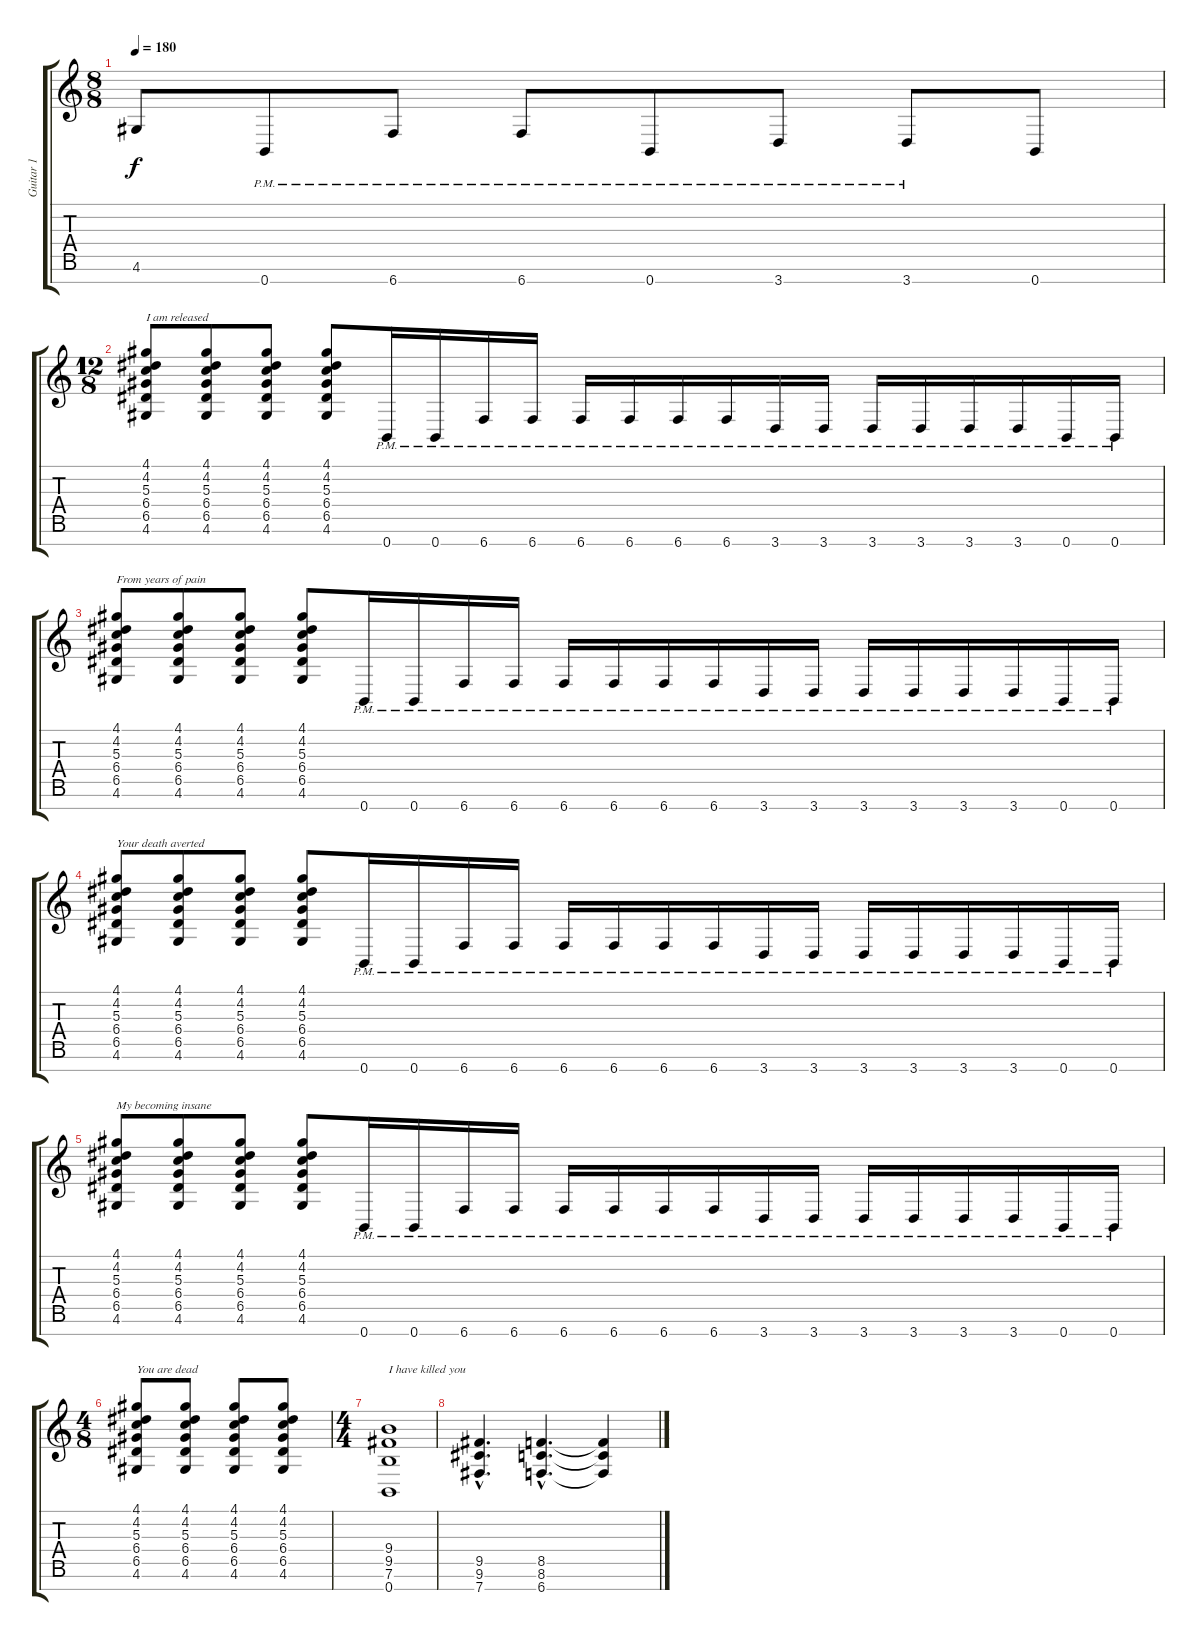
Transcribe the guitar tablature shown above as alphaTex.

\track ("Guitar 1" "Guitar 1") {instrument distortionguitar}
\staff {score tabs}
\tuning (E4 B3 G3 D3 A2 E2 B1) {hide}
\ts (8 8)
\tempo 180
\clef g2
\ks c
4.6.8{dy f} 0.7{pm}.8 6.7{pm}.8 6.7{pm}.8 0.7{pm}.8 3.7{pm}.8 3.7{pm}.8 0.7.8 |
\ts (12 8)
(4.1 4.2 5.3 6.4 6.5 4.6).8{txt "I am released"} (4.1 4.2 5.3 6.4 6.5 4.6).8 (4.1 4.2 5.3 6.4 6.5 4.6).8 (4.1 4.2 5.3 6.4 6.5 4.6).8 0.7{pm}.16 0.7{pm}.16 6.7{pm}.16 6.7{pm}.16 6.7{pm}.16 6.7{pm}.16 6.7{pm}.16 6.7{pm}.16 3.7{pm}.16 3.7{pm}.16 3.7{pm}.16 3.7{pm}.16 3.7{pm}.16 3.7{pm}.16 0.7{pm}.16 0.7{pm}.16 |
(4.1 4.2 5.3 6.4 6.5 4.6).8{txt "From years of pain"} (4.1 4.2 5.3 6.4 6.5 4.6).8 (4.1 4.2 5.3 6.4 6.5 4.6).8 (4.1 4.2 5.3 6.4 6.5 4.6).8 0.7{pm}.16 0.7{pm}.16 6.7{pm}.16 6.7{pm}.16 6.7{pm}.16 6.7{pm}.16 6.7{pm}.16 6.7{pm}.16 3.7{pm}.16 3.7{pm}.16 3.7{pm}.16 3.7{pm}.16 3.7{pm}.16 3.7{pm}.16 0.7{pm}.16 0.7{pm}.16 |
(4.1 4.2 5.3 6.4 6.5 4.6).8{txt "Your death averted"} (4.1 4.2 5.3 6.4 6.5 4.6).8 (4.1 4.2 5.3 6.4 6.5 4.6).8 (4.1 4.2 5.3 6.4 6.5 4.6).8 0.7{pm}.16 0.7{pm}.16 6.7{pm}.16 6.7{pm}.16 6.7{pm}.16 6.7{pm}.16 6.7{pm}.16 6.7{pm}.16 3.7{pm}.16 3.7{pm}.16 3.7{pm}.16 3.7{pm}.16 3.7{pm}.16 3.7{pm}.16 0.7{pm}.16 0.7{pm}.16 |
(4.1 4.2 5.3 6.4 6.5 4.6).8{txt "My becoming insane"} (4.1 4.2 5.3 6.4 6.5 4.6).8 (4.1 4.2 5.3 6.4 6.5 4.6).8 (4.1 4.2 5.3 6.4 6.5 4.6).8 0.7{pm}.16 0.7{pm}.16 6.7{pm}.16 6.7{pm}.16 6.7{pm}.16 6.7{pm}.16 6.7{pm}.16 6.7{pm}.16 3.7{pm}.16 3.7{pm}.16 3.7{pm}.16 3.7{pm}.16 3.7{pm}.16 3.7{pm}.16 0.7{pm}.16 0.7{pm}.16 |
\ts (4 8)
(4.1 4.2 5.3 6.4 6.5 4.6).8{txt "You are dead"} (4.1 4.2 5.3 6.4 6.5 4.6).8 (4.1 4.2 5.3 6.4 6.5 4.6).8 (4.1 4.2 5.3 6.4 6.5 4.6).8 |
\ts (4 4)
(9.4 9.5 7.6 0.7).1{txt "I have killed you"} |
(9.5{hac} 9.6{hac} 7.7{hac}).4{d} (8.5{hac} 8.6{hac} 6.7{hac}).4{d} (8.5{t} 8.6{t} 6.7{t}).4
